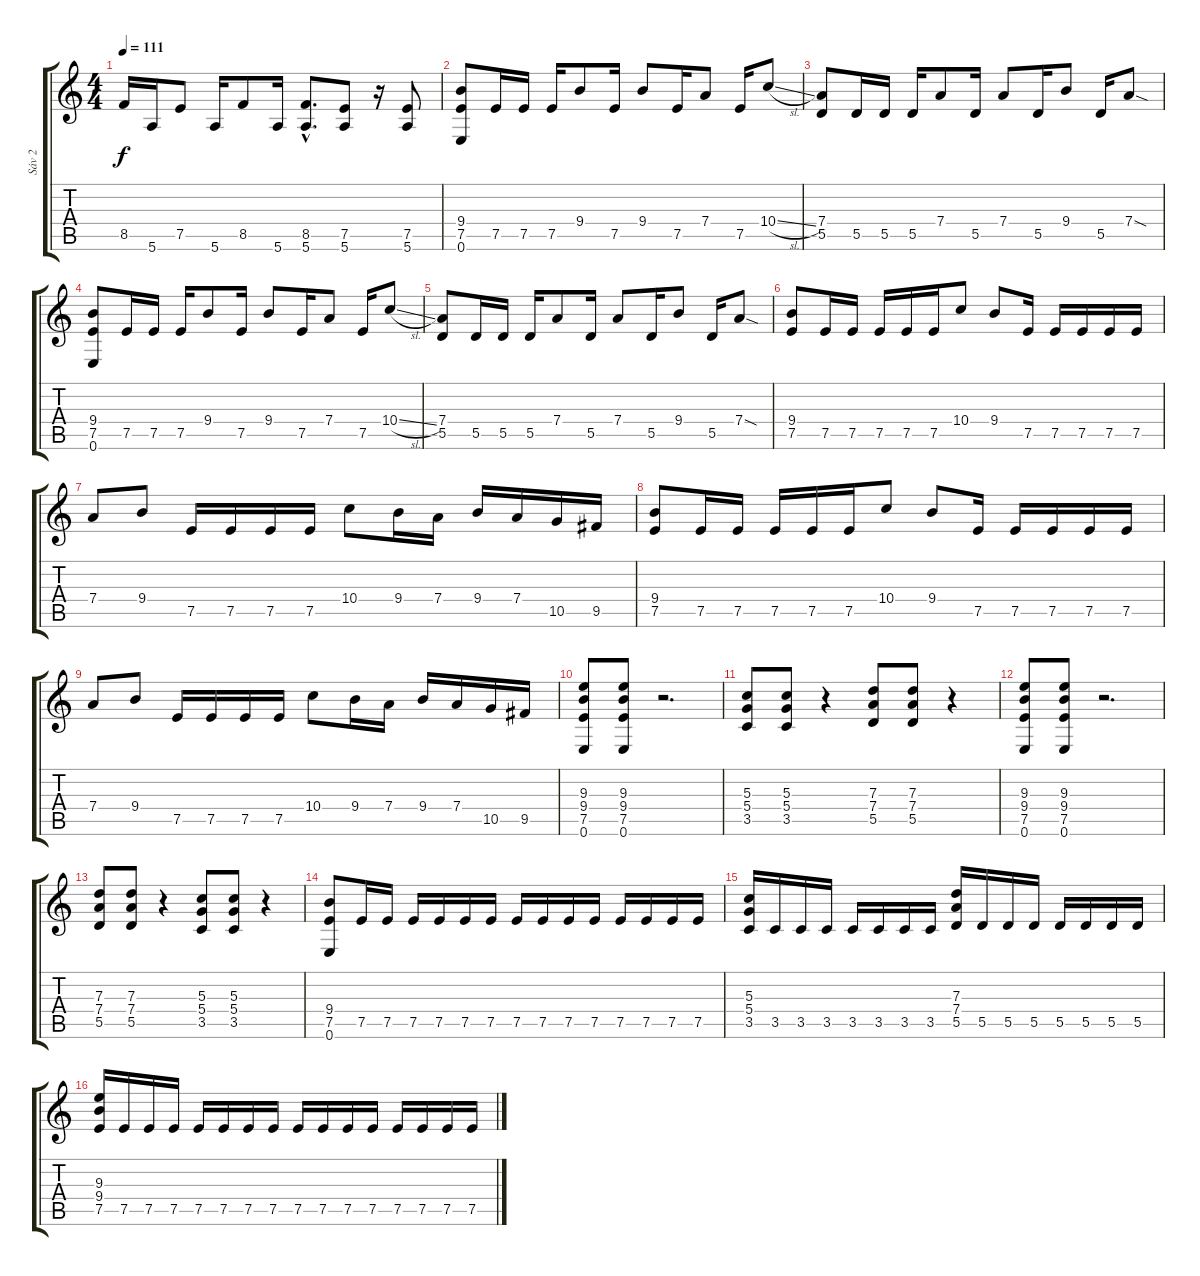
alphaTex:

\track ("Sáv 2" "Sáv 2") {instrument distortionguitar}
\staff {score tabs}
\tuning (E4 B3 G3 D3 A2 E2) {hide}
\ts (4 4)
\tempo 111
\clef g2
\ks c
8.5{t}.16{dy f} 5.6.16 7.5.8 5.6.16 8.5.8 5.6.16 (8.5{hac} 5.6{hac}).8{d} (7.5 5.6).8 r.16 (7.5 5.6).8 |
(9.4 7.5 0.6).8 7.5.16 7.5.16 7.5.16 9.4.8 7.5.16 9.4.8 7.5.16 7.4.8 7.5.16 10.4{sl}.8 |
(7.4 5.5).8 5.5.16 5.5.16 5.5.16 7.4.8 5.5.16 7.4.8 5.5.16 9.4.8 5.5.16 7.4{sod}.8 |
(9.4 7.5 0.6).8 7.5.16 7.5.16 7.5.16 9.4.8 7.5.16 9.4.8 7.5.16 7.4.8 7.5.16 10.4{sl}.8 |
(7.4 5.5).8 5.5.16 5.5.16 5.5.16 7.4.8 5.5.16 7.4.8 5.5.16 9.4.8 5.5.16 7.4{sod}.8 |
(9.4 7.5).8 7.5.16 7.5.16 7.5.16 7.5.16 7.5.16 10.4.8 9.4.8 7.5.16 7.5.16 7.5.16 7.5.16 7.5.16 |
7.4.8 9.4.8 7.5.16 7.5.16 7.5.16 7.5.16 10.4.8 9.4.16 7.4.16 9.4.16 7.4.16 10.5.16 9.5.16 |
(9.4 7.5).8 7.5.16 7.5.16 7.5.16 7.5.16 7.5.16 10.4.8 9.4.8 7.5.16 7.5.16 7.5.16 7.5.16 7.5.16 |
7.4.8 9.4.8 7.5.16 7.5.16 7.5.16 7.5.16 10.4.8 9.4.16 7.4.16 9.4.16 7.4.16 10.5.16 9.5.16 |
(9.3 9.4 7.5 0.6).8 (9.3 9.4 7.5 0.6).8 r.2{d} |
(5.3 5.4 3.5).8 (5.3 5.4 3.5).8 r.4 (7.3 7.4 5.5).8 (7.3 7.4 5.5).8 r.4 |
(9.3 9.4 7.5 0.6).8 (9.3 9.4 7.5 0.6).8 r.2{d} |
(7.3 7.4 5.5).8 (7.3 7.4 5.5).8 r.4 (5.3 5.4 3.5).8 (5.3 5.4 3.5).8 r.4 |
(9.4 7.5 0.6).8 7.5.16 7.5.16 7.5.16 7.5.16 7.5.16 7.5.16 7.5.16 7.5.16 7.5.16 7.5.16 7.5.16 7.5.16 7.5.16 7.5.16 |
(5.3 5.4 3.5).16 3.5.16 3.5.16 3.5.16 3.5.16 3.5.16 3.5.16 3.5.16 (7.3 7.4 5.5).16 5.5.16 5.5.16 5.5.16 5.5.16 5.5.16 5.5.16 5.5.16 |
(9.3 9.4 7.5).16 7.5.16 7.5.16 7.5.16 7.5.16 7.5.16 7.5.16 7.5.16 7.5.16 7.5.16 7.5.16 7.5.16 7.5.16 7.5.16 7.5.16 7.5.16
